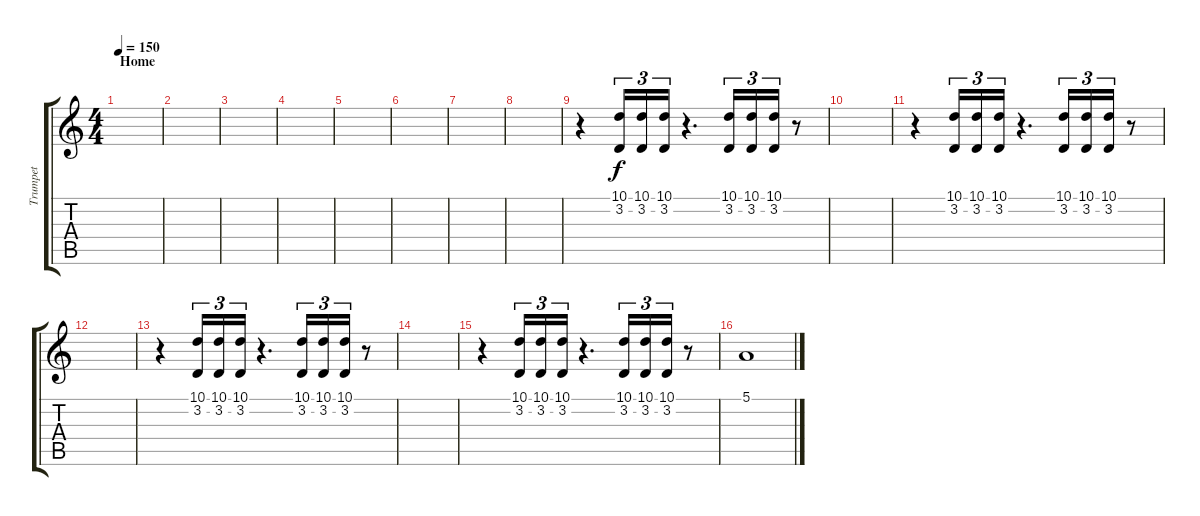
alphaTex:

\track ("Trumpet" "Trumpet") {instrument trumpet}
\staff {score tabs}
\tuning (E4 B3 G3 D3 A2 E2) {hide}
\ts (4 4)
\section ("" "Home")
\tempo 150
\clef g2
\ks c
|
|
|
|
|
|
|
|
r.4 (10.1 3.2).16{tu (3 2)} (10.1 3.2).16{tu (3 2)} (10.1 3.2).16{tu (3 2)} r.4{d} (10.1 3.2).16{tu (3 2)} (10.1 3.2).16{tu (3 2)} (10.1 3.2).16{tu (3 2)} r.8 |
|
r.4 (10.1 3.2).16{tu (3 2)} (10.1 3.2).16{tu (3 2)} (10.1 3.2).16{tu (3 2)} r.4{d} (10.1 3.2).16{tu (3 2)} (10.1 3.2).16{tu (3 2)} (10.1 3.2).16{tu (3 2)} r.8 |
|
r.4 (10.1 3.2).16{tu (3 2)} (10.1 3.2).16{tu (3 2)} (10.1 3.2).16{tu (3 2)} r.4{d} (10.1 3.2).16{tu (3 2)} (10.1 3.2).16{tu (3 2)} (10.1 3.2).16{tu (3 2)} r.8 |
|
r.4 (10.1 3.2).16{tu (3 2)} (10.1 3.2).16{tu (3 2)} (10.1 3.2).16{tu (3 2)} r.4{d} (10.1 3.2).16{tu (3 2)} (10.1 3.2).16{tu (3 2)} (10.1 3.2).16{tu (3 2)} r.8 |
5.1.1
